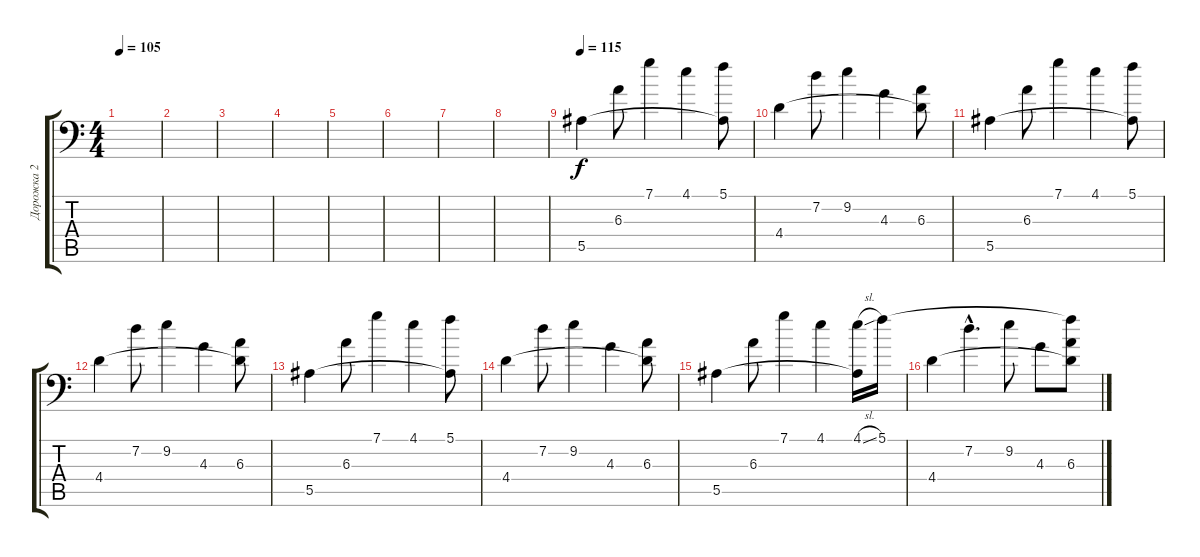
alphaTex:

\track ("Дорожка 2" "Дорожка 2") {instrument electricguitarjazz}
\staff {score tabs}
\tuning (C4 G3 Eb3 Bb2 F2 Bb1) {hide}
\ts (4 4)
\tempo 105
\clef f4
\ks c
|
|
|
|
|
|
|
|
\tempo 115
5.5.4 6.3.8 7.1.4 4.1.4 (5.1 5.5{t}).8 |
4.4.4 7.2.8 9.2.4 4.3.4 (6.3 4.4{t}).8 |
5.5.4 6.3.8 7.1.4 4.1.4 (5.1 5.5{t}).8 |
4.4.4 7.2.8 9.2.4 4.3.4 (6.3 4.4{t}).8 |
5.5.4 6.3.8 7.1.4 4.1.4 (5.1 5.5{t}).8 |
4.4.4 7.2.8 9.2.4 4.3.4 (6.3 4.4{t}).8 |
5.5.4 6.3.8 7.1.4 4.1.4 (4.1{sl} 5.5{t}).16 5.1.16 |
4.4.4 7.2{hac}.4{d} 9.2.8 4.3.8 (5.1{t} 6.3 4.4{t}).8
